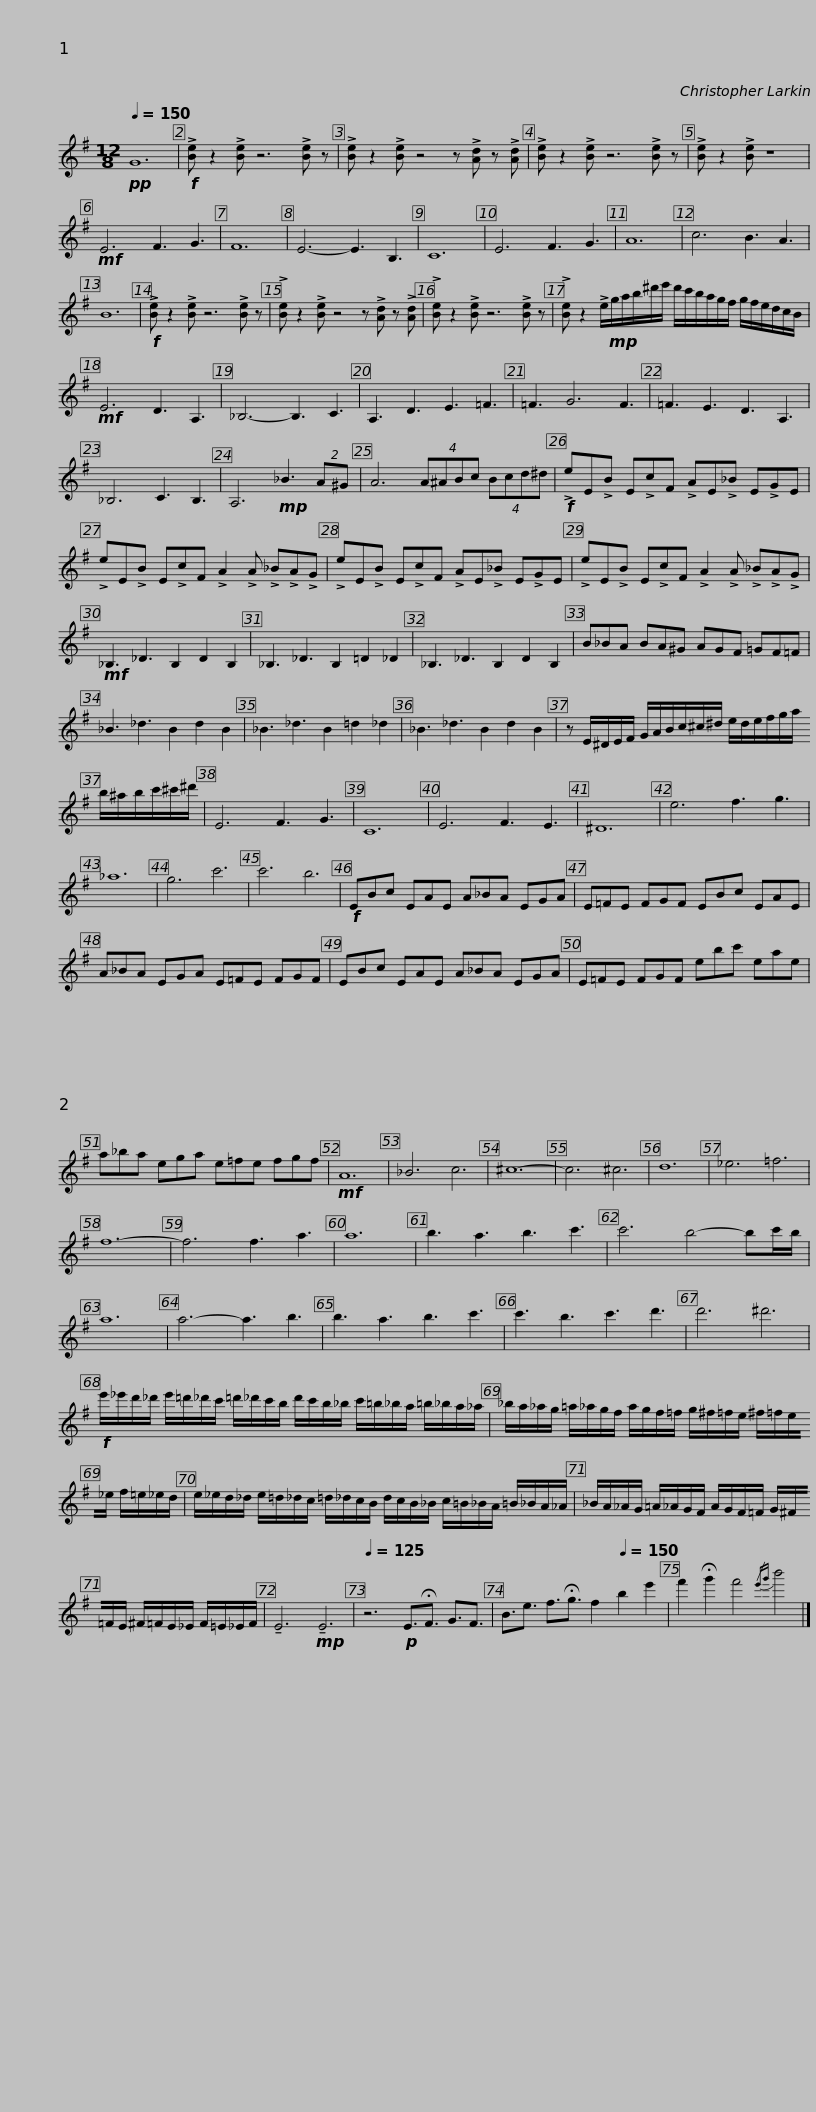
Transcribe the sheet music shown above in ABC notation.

X:1
L:1/8
Q:1/4=150
M:12/8
I:linebreak $
K:G
V:1 treble
V:1
!pp! G12 |!f! !>![Be] z2 !>![Be] z6 !>![Be] z | !>![Be] z2 !>![Be] z4 z !>![Ad] z !>![Ad] | !>![Be] z2 !>![Be] z6 !>![Be] z | !>![Be] z2 !>![Be] z8 |$ %5
!mf! E6 F3 G3 | F12 | E6- E3 B,3 | C12 | E6 F3 G3 | %10
 A12 | c6 B3 A3 | B12 |$!f! !>![Be] z2 !>![Be] z6 !>![Be] z | !>![Be] z2 !>![Be] z4 z !>![Ad] z !>![Ad] | %15
 !>![Be] z2 !>![Be] z6 !>![Be] z |$ !>![Be] z2 !>!e/!mp!g/a/b/^d'/e'/ d'/c'/b/a/g/f/ g/f/e/d/c/B/ |!mf! E6 D3 A,3 | _B,6- B,3 C3 | A,3 D3 E3 =F3 |$ %20
 =F3 G6 F3 |$ =F3 E3 D3 A,3 | _B,6 C3 B,3 | A,6!mp! _B3 (2:3:2A^G | A6 (4:3:4A^ABc (4:3:4Bcd^d |$ %25
!f! !>!eE!>!B E!>!cF !>!AE!>!_B E!>!GE | !>!eE!>!B E!>!cF !>!A2 !>!A !>!_B!>!A!>!G |$ !>!eE!>!B E!>!cF !>!AE!>!_B E!>!GE | !>!eE!>!B E!>!cF !>!A2 !>!A !>!_B!>!A!>!G |$!mf! _B,3 _D3 B,2 D2 B,2 | %30
 _B,3 _D3 B,2 =D2 _D2 | _B,3 _D3 B,2 D2 B,2 | B_BA BA^G AGF =GF=F |$ _B3 _d3 B2 d2 B2 | _B3 _d3 B2 =d2 _d2 | %35
 _B3 _d3 B2 d2 B2 | z E/^D/E/F/ G/A/B/c/^c/^d/ e/d/e/f/g/a/ b/^a/b/c'/^c'/^d'/ |$ E6 F3 G3 | C12 | E6 F3 E3 | %40
 ^D12 | e6 f3 g3 | _a12 | g6 c'6 | c'6 b6 |$ %45
!f! EBc EAE A_BA EGA | E=FE FGF EBc EAE | A_BA EGA E=FE FGF |$ EBc EAE A_BA EGA | E=FE FGF ebc' eae | %50
 a_ba ega e=fe fgf |$!mf! A12 | _B6 c6 | ^c12- | c6 ^c6 | %55
 d12 | _e6 =f6 | f12- | f6 f3 a3 |$ a12 | %60
 b3 a3 b3 c'3 | c'6 b4- bc'/b/ | a12 | a6- a3 b3 | b3 a3 b3 c'3 | %65
 c'3 b3 c'3 d'3 | d'6 ^d'6 |$!f! e'/_e'/d'/_d'/ e'/=d'/_d'/c'/ =d'/_d'/c'/b/ d'/c'/b/_b/ c'/=b/_b/a/ =b/_b/a/_a/ |$ _b/a/_a/g/ =a/_a/g/f/ a/g/f/=f/ g/^f/=f/e/ ^f/=f/e/_e/ f/=e/_e/d/ |$ e/_e/d/_d/ e/=d/_d/c/ =d/_d/c/B/ d/c/B/_B/ c/=B/_B/A/ =B/_B/A/_A/ |$ %70
 _B/A/_A/G/ =A/_A/G/F/ A/G/F/=F/ G/^F/=F/E/ ^F/=F/E/_E/ F/=E/_E/F/ |$ !tenuto!E6!mp! !tenuto!E6 |[Q:1/4=125] z6!p! E3/2!fermata!F3/2 G3/2F3/2 | B3/2e3/2 f3/2!fermata!g3/2 f2[Q:1/4=150] b2 e'2 | f'2 !fermata!g'2 f'4{/e'g'} b'4 |] %75
